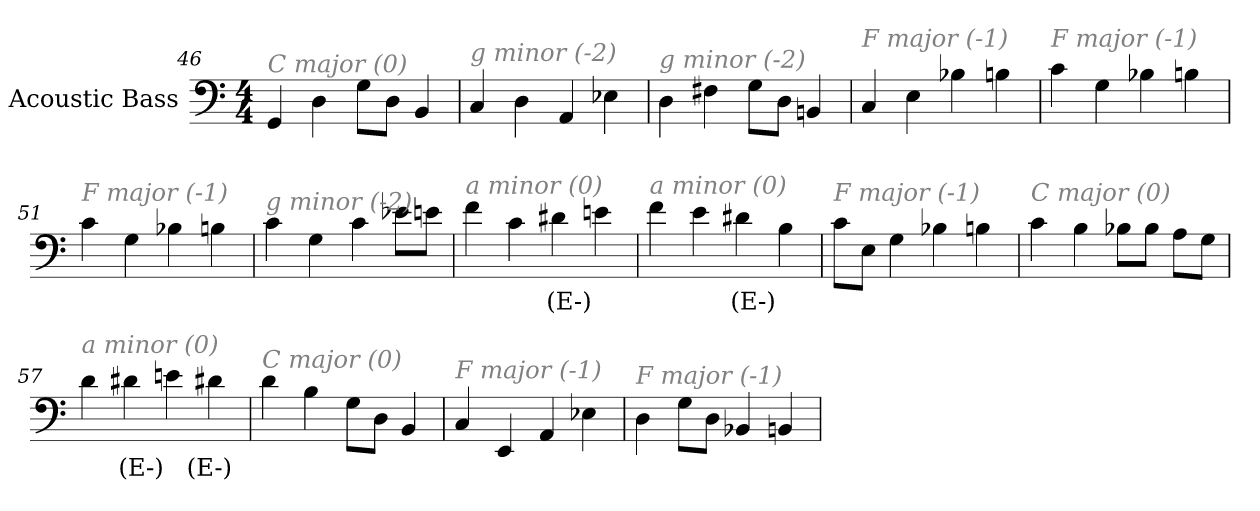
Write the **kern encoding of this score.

**kern	**text
*part1	*part1
*staff1	*staff1
*I"Acoustic Bass	*
*clefF4	*
*ITrd7c12	*
*k[]	*
*C:	*
*M4/4	*
=46	=46
!LO:TX:i:color=#808080:t=C major (0)	!
4GGG	.
4DD	.
8GGL	.
8DDJ	.
4BBB	.
=47	=47
!LO:TX:i:color=#808080:t=g minor (-2)	!
4CC	.
4DD	.
4AAA	.
4EE-X	.
=48	=48
!LO:TX:i:color=#808080:t=g minor (-2)	!
4DD	.
4FF#X	.
8GGL	.
8DDJ	.
4BBBn	.
=49	=49
!LO:TX:i:color=#808080:t=F major (-1)	!
4CC	.
4EE	.
4BB-X	.
4BBn	.
=50	=50
!LO:TX:i:color=#808080:t=F major (-1)	!
4C	.
4GG	.
4BB-X	.
4BBn	.
=51	=51
!LO:TX:i:color=#808080:t=F major (-1)	!
4C	.
4GG	.
4BB-X	.
4BBn	.
=52	=52
!LO:TX:i:color=#808080:t=g minor (-2)	!
4C	.
4GG	.
4C	.
8E-XL	.
8EnJ	.
=53	=53
!LO:TX:i:color=#808080:t=a minor (0)	!
4F	.
4C	.
4D#Xi	(E-)
4En	.
=54	=54
!LO:TX:i:color=#808080:t=a minor (0)	!
4F	.
4E	.
4D#Xi	(E-)
4BB	.
=55	=55
!LO:TX:i:color=#808080:t=F major (-1)	!
8CL	.
8EEJ	.
4GG	.
4BB-X	.
4BBn	.
=56	=56
!LO:TX:i:color=#808080:t=C major (0)	!
4C	.
4BB	.
8BB-XL	.
8BB-J	.
8AAL	.
8GGJ	.
=57	=57
!LO:TX:i:color=#808080:t=a minor (0)	!
4D	.
4D#Xi	(E-)
4En	.
4D#Xi	(E-)
=58	=58
!LO:TX:i:color=#808080:t=C major (0)	!
4D	.
4BB	.
8GGL	.
8DDJ	.
4BBB	.
=59	=59
!LO:TX:i:color=#808080:t=F major (-1)	!
4CC	.
4EEE	.
4AAA	.
4EE-X	.
=60	=60
!LO:TX:i:color=#808080:t=F major (-1)	!
4DD	.
8GGL	.
8DDJ	.
4BBB-X	.
4BBBn	.
=	=
*-	*-
